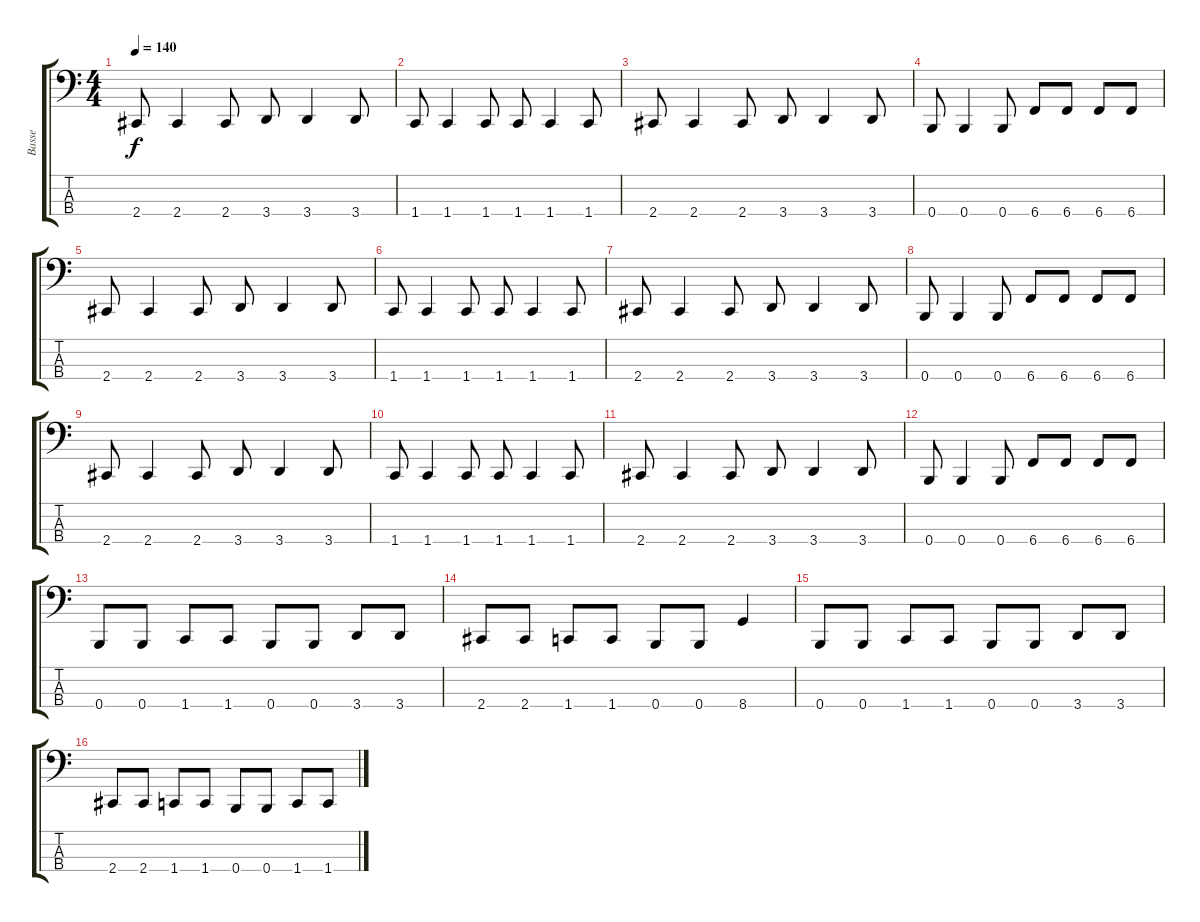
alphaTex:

\track ("Basse" "Basse") {instrument electricbasspick}
\staff {score tabs}
\tuning (E2 B1 Gb1 B0) {hide}
\ts (4 4)
\tempo 140
\clef f4
\ks c
2.4.8{dy f} 2.4.4 2.4.8 3.4.8 3.4.4 3.4.8 |
1.4.8 1.4.4 1.4.8 1.4.8 1.4.4 1.4.8 |
2.4.8 2.4.4 2.4.8 3.4.8 3.4.4 3.4.8 |
0.4.8 0.4.4 0.4.8 6.4.8 6.4.8 6.4.8 6.4.8 |
2.4.8 2.4.4 2.4.8 3.4.8 3.4.4 3.4.8 |
1.4.8 1.4.4 1.4.8 1.4.8 1.4.4 1.4.8 |
2.4.8 2.4.4 2.4.8 3.4.8 3.4.4 3.4.8 |
0.4.8 0.4.4 0.4.8 6.4.8 6.4.8 6.4.8 6.4.8 |
2.4.8 2.4.4 2.4.8 3.4.8 3.4.4 3.4.8 |
1.4.8 1.4.4 1.4.8 1.4.8 1.4.4 1.4.8 |
2.4.8 2.4.4 2.4.8 3.4.8 3.4.4 3.4.8 |
0.4.8 0.4.4 0.4.8 6.4.8 6.4.8 6.4.8 6.4.8 |
0.4.8 0.4.8 1.4.8 1.4.8 0.4.8 0.4.8 3.4.8 3.4.8 |
2.4.8 2.4.8 1.4.8 1.4.8 0.4.8 0.4.8 8.4.4 |
0.4.8 0.4.8 1.4.8 1.4.8 0.4.8 0.4.8 3.4.8 3.4.8 |
2.4.8 2.4.8 1.4.8 1.4.8 0.4.8 0.4.8 1.4.8 1.4.8
